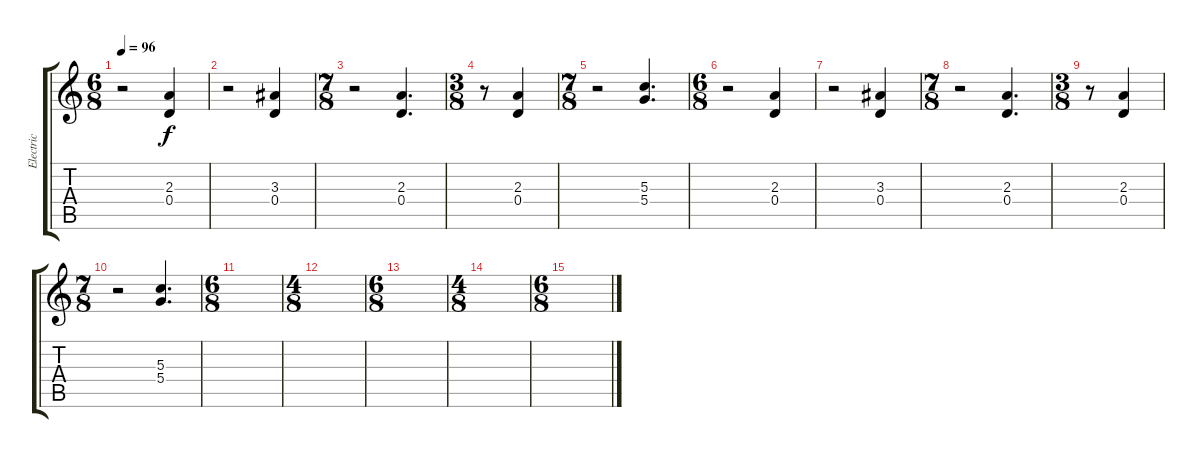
\track ("Electric" "Electric") {instrument overdrivenguitar}
\staff {score tabs}
\tuning (E4 B3 G3 D3 A2 E2) {hide}
\ts (6 8)
\tempo 96
\clef g2
\ks c
r.2{dy f} (2.3 0.4).4 |
r.2 (3.3 0.4).4 |
\ts (7 8)
r.2 (2.3 0.4).4{d} |
\ts (3 8)
r.8 (2.3 0.4).4 |
\ts (7 8)
r.2 (5.3 5.4).4{d} |
\ts (6 8)
r.2 (2.3 0.4).4 |
r.2 (3.3 0.4).4 |
\ts (7 8)
r.2 (2.3 0.4).4{d} |
\ts (3 8)
r.8 (2.3 0.4).4 |
\ts (7 8)
r.2 (5.3 5.4).4{d} |
\ts (6 8)
|
\ts (4 8)
|
\ts (6 8)
|
\ts (4 8)
|
\ts (6 8)
